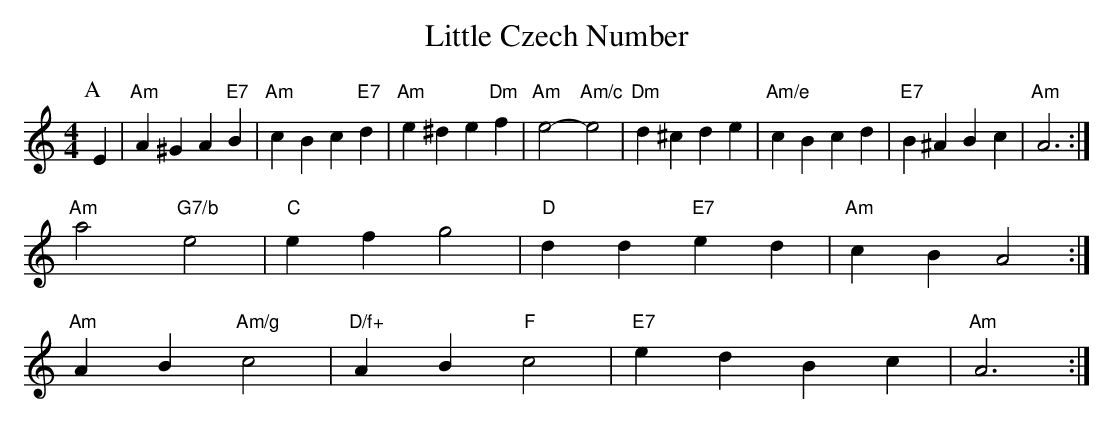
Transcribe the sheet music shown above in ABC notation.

X:1
T:Little Czech Number
M:4/4
L:1/4
K:Am
P:A
E|"Am"A^G A"E7"B|"Am"cB c"E7"d|"Am"e^d e"Dm"f|"Am"e2 -"Am/c"e2|"Dm"d^c de|\
"Am/e"cB cd|"E7"B^A Bc|"Am"A3:|
"Am"a2 "G7/b"e2|"C"ef g2|"D"dd "E7"ed|"Am"cB A2:|
"Am"AB "Am/g"c2|"D/f+"AB "F"c2|"E7"ed Bc|"Am"A3:|
\headline{L'Andro}
